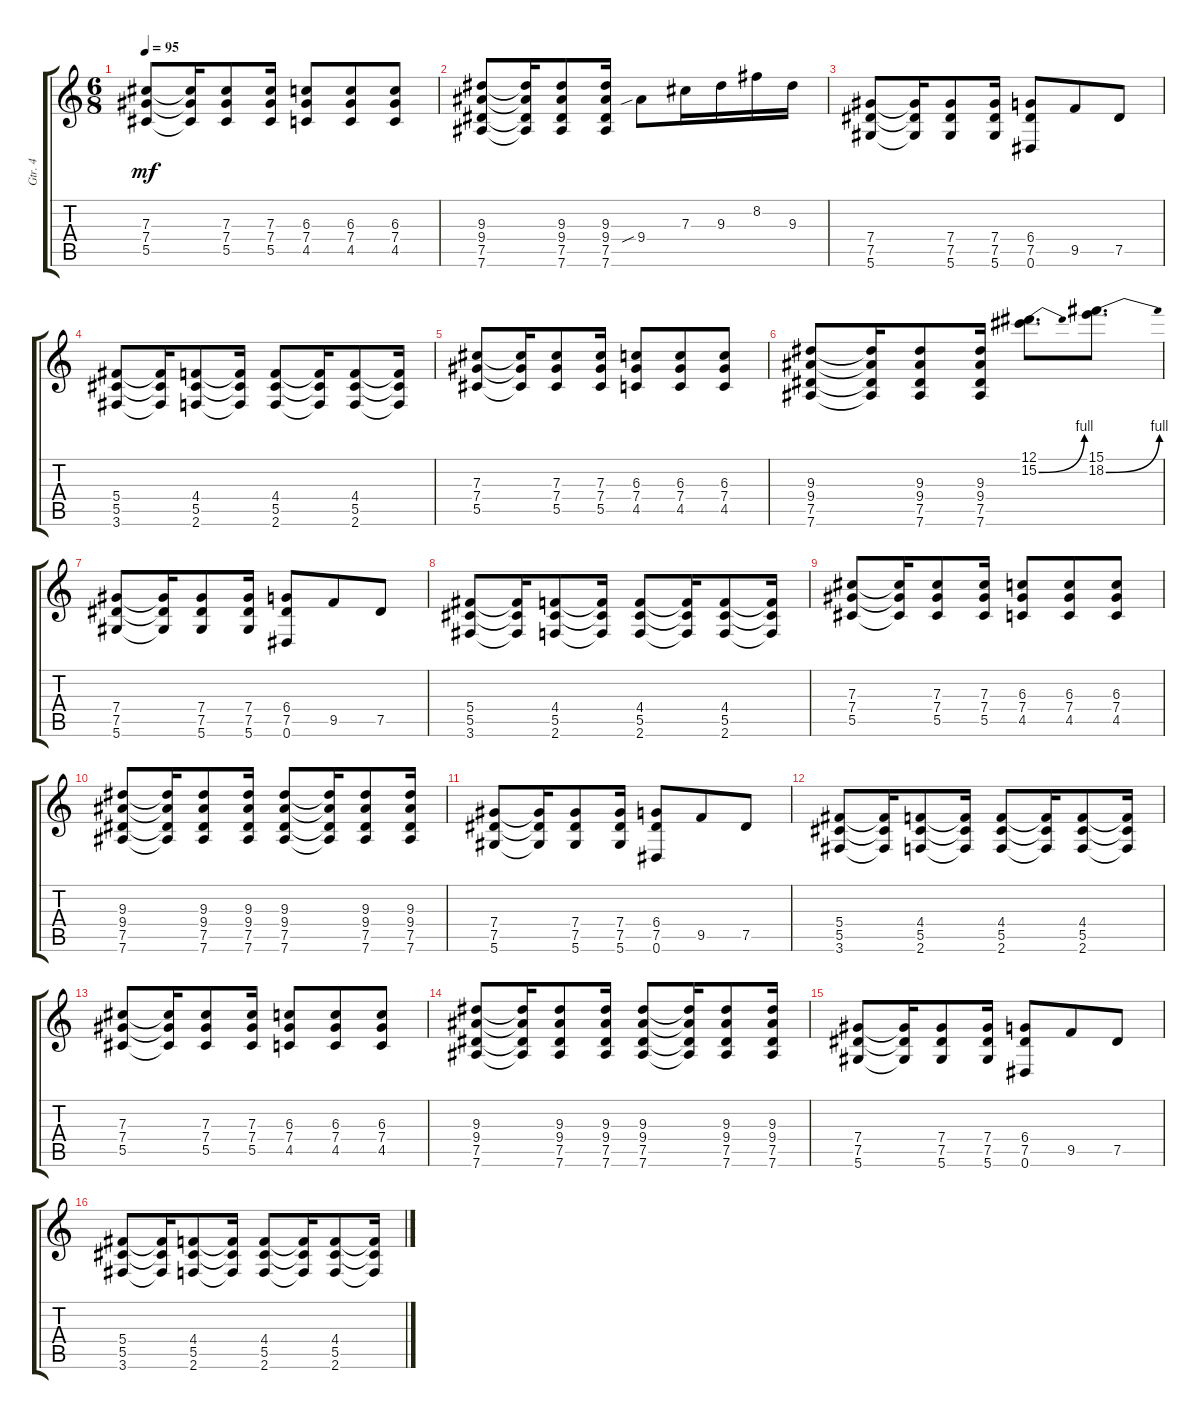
\track ("Gtr. 4" "Gtr. 4") {instrument overdrivenguitar}
\staff {score tabs}
\tuning (Eb4 Bb3 Gb3 Db3 Ab2 Eb2) {hide}
\ts (6 8)
\tempo 95
\clef g2
\ks c
(7.3 7.4 5.5).8{dy mf} (7.3{t} 7.4{t} 5.5{t}).16 (7.3 7.4 5.5).8 (7.3 7.4 5.5).16 (6.3 7.4 4.5).8 (6.3 7.4 4.5).8 (6.3 7.4 4.5).8 |
(9.3 9.4 7.5 7.6).8 (9.3{t} 9.4{t} 7.5{t} 7.6{t}).16 (9.3 9.4 7.5 7.6).8 (9.3 9.4 7.5 7.6).16 9.4{sib}.8 7.3.16 9.3.16 8.2.16 9.3.16 |
(7.4 7.5 5.6).8 (7.4{t} 7.5{t} 5.6{t}).16 (7.4 7.5 5.6).8 (7.4 7.5 5.6).16 (6.4 7.5 0.6).8 9.5.8 7.5.8 |
(5.4 5.5 3.6).8 (5.4{t} 5.5{t} 3.6{t}).16 (4.4 5.5 2.6).8 (4.4{t} 5.5{t} 2.6{t}).16 (4.4 5.5 2.6).8 (4.4{t} 5.5{t} 2.6{t}).16 (4.4 5.5 2.6).8 (4.4{t} 5.5{t} 2.6{t}).16 |
(7.3 7.4 5.5).8 (7.3{t} 7.4{t} 5.5{t}).16 (7.3 7.4 5.5).8 (7.3 7.4 5.5).16 (6.3 7.4 4.5).8 (6.3 7.4 4.5).8 (6.3 7.4 4.5).8 |
(9.3 9.4 7.5 7.6).8 (9.3{t} 9.4{t} 7.5{t} 7.6{t}).16 (9.3 9.4 7.5 7.6).8 (9.3 9.4 7.5 7.6).16 (12.1 15.2{be (bend 0 0 60 4)}).8{d} (15.1 18.2{be (bend 0 0 60 4)}).8{d} |
(7.4 7.5 5.6).8 (7.4{t} 7.5{t} 5.6{t}).16 (7.4 7.5 5.6).8 (7.4 7.5 5.6).16 (6.4 7.5 0.6).8 9.5.8 7.5.8 |
(5.4 5.5 3.6).8 (5.4{t} 5.5{t} 3.6{t}).16 (4.4 5.5 2.6).8 (4.4{t} 5.5{t} 2.6{t}).16 (4.4 5.5 2.6).8 (4.4{t} 5.5{t} 2.6{t}).16 (4.4 5.5 2.6).8 (4.4{t} 5.5{t} 2.6{t}).16 |
(7.3 7.4 5.5).8 (7.3{t} 7.4{t} 5.5{t}).16 (7.3 7.4 5.5).8 (7.3 7.4 5.5).16 (6.3 7.4 4.5).8 (6.3 7.4 4.5).8 (6.3 7.4 4.5).8 |
(9.3 9.4 7.5 7.6).8 (9.3{t} 9.4{t} 7.5{t} 7.6{t}).16 (9.3 9.4 7.5 7.6).8 (9.3 9.4 7.5 7.6).16 (9.3 9.4 7.5 7.6).8 (9.3{t} 9.4{t} 7.5{t} 7.6{t}).16 (9.3 9.4 7.5 7.6).8 (9.3 9.4 7.5 7.6).16 |
(7.4 7.5 5.6).8 (7.4{t} 7.5{t} 5.6{t}).16 (7.4 7.5 5.6).8 (7.4 7.5 5.6).16 (6.4 7.5 0.6).8 9.5.8 7.5.8 |
(5.4 5.5 3.6).8 (5.4{t} 5.5{t} 3.6{t}).16 (4.4 5.5 2.6).8 (4.4{t} 5.5{t} 2.6{t}).16 (4.4 5.5 2.6).8 (4.4{t} 5.5{t} 2.6{t}).16 (4.4 5.5 2.6).8 (4.4{t} 5.5{t} 2.6{t}).16 |
(7.3 7.4 5.5).8 (7.3{t} 7.4{t} 5.5{t}).16 (7.3 7.4 5.5).8 (7.3 7.4 5.5).16 (6.3 7.4 4.5).8 (6.3 7.4 4.5).8 (6.3 7.4 4.5).8 |
(9.3 9.4 7.5 7.6).8 (9.3{t} 9.4{t} 7.5{t} 7.6{t}).16 (9.3 9.4 7.5 7.6).8 (9.3 9.4 7.5 7.6).16 (9.3 9.4 7.5 7.6).8 (9.3{t} 9.4{t} 7.5{t} 7.6{t}).16 (9.3 9.4 7.5 7.6).8 (9.3 9.4 7.5 7.6).16 |
(7.4 7.5 5.6).8 (7.4{t} 7.5{t} 5.6{t}).16 (7.4 7.5 5.6).8 (7.4 7.5 5.6).16 (6.4 7.5 0.6).8 9.5.8 7.5.8 |
(5.4 5.5 3.6).8 (5.4{t} 5.5{t} 3.6{t}).16 (4.4 5.5 2.6).8 (4.4{t} 5.5{t} 2.6{t}).16 (4.4 5.5 2.6).8 (4.4{t} 5.5{t} 2.6{t}).16 (4.4 5.5 2.6).8 (4.4{t} 5.5{t} 2.6{t}).16
